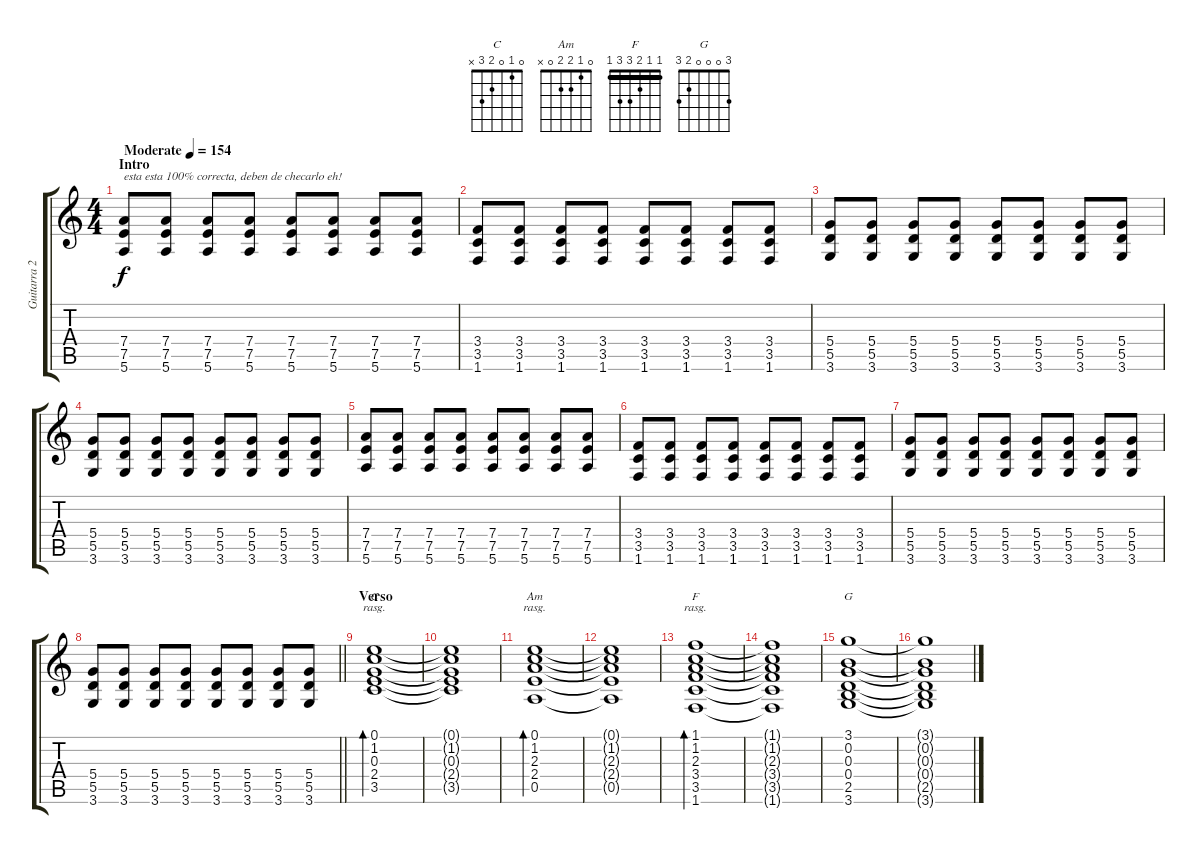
\track ("Guitarra 2" "Guitarra 2") {instrument overdrivenguitar}
\staff {score tabs}
\tuning (E4 B3 G3 D3 A2 E2) {hide}
\chord ("C" 0 1 0 2 3 x)
\chord ("Am" 0 1 2 2 0 x)
\chord ("F" 1 1 2 3 3 1) {barre 1}
\chord ("G" 3 0 0 0 2 3)
\ts (4 4)
\section ("" "Intro")
\tempo (154 "Moderate")
\clef g2
\ks c
(7.4 7.5 5.6).8{txt "esta esta 100% correcta, deben de checarlo eh!" dy f instrument overdrivenguitar} (7.4 7.5 5.6).8 (7.4 7.5 5.6).8 (7.4 7.5 5.6).8 (7.4 7.5 5.6).8 (7.4 7.5 5.6).8 (7.4 7.5 5.6).8 (7.4 7.5 5.6).8 |
(3.4 3.5 1.6).8 (3.4 3.5 1.6).8 (3.4 3.5 1.6).8 (3.4 3.5 1.6).8 (3.4 3.5 1.6).8 (3.4 3.5 1.6).8 (3.4 3.5 1.6).8 (3.4 3.5 1.6).8 |
(5.4 5.5 3.6).8 (5.4 5.5 3.6).8 (5.4 5.5 3.6).8 (5.4 5.5 3.6).8 (5.4 5.5 3.6).8 (5.4 5.5 3.6).8 (5.4 5.5 3.6).8 (5.4 5.5 3.6).8 |
(5.4 5.5 3.6).8 (5.4 5.5 3.6).8 (5.4 5.5 3.6).8 (5.4 5.5 3.6).8 (5.4 5.5 3.6).8 (5.4 5.5 3.6).8 (5.4 5.5 3.6).8 (5.4 5.5 3.6).8 |
(7.4 7.5 5.6).8 (7.4 7.5 5.6).8 (7.4 7.5 5.6).8 (7.4 7.5 5.6).8 (7.4 7.5 5.6).8 (7.4 7.5 5.6).8 (7.4 7.5 5.6).8 (7.4 7.5 5.6).8 |
(3.4 3.5 1.6).8 (3.4 3.5 1.6).8 (3.4 3.5 1.6).8 (3.4 3.5 1.6).8 (3.4 3.5 1.6).8 (3.4 3.5 1.6).8 (3.4 3.5 1.6).8 (3.4 3.5 1.6).8 |
(5.4 5.5 3.6).8 (5.4 5.5 3.6).8 (5.4 5.5 3.6).8 (5.4 5.5 3.6).8 (5.4 5.5 3.6).8 (5.4 5.5 3.6).8 (5.4 5.5 3.6).8 (5.4 5.5 3.6).8 |
\barLineRight lightlight
(5.4 5.5 3.6).8 (5.4 5.5 3.6).8 (5.4 5.5 3.6).8 (5.4 5.5 3.6).8 (5.4 5.5 3.6).8 (5.4 5.5 3.6).8 (5.4 5.5 3.6).8 (5.4 5.5 3.6).8 |
\section ("" "Verso")
(0.1 1.2 0.3 2.4 3.5).1{bd 60 ch "C" rasg ii balance 5 instrument electricguitarclean} |
(0.1{t} 1.2{t} 0.3{t} 2.4{t} 3.5{t}).1 |
(0.1 1.2 2.3 2.4 0.5).1{bd 60 ch "Am" rasg ii} |
(0.1{t} 1.2{t} 2.3{t} 2.4{t} 0.5{t}).1 |
(1.1 1.2 2.3 3.4 3.5 1.6).1{bd 60 ch "F" rasg ii} |
(1.1{t} 1.2{t} 2.3{t} 3.4{t} 3.5{t} 1.6{t}).1 |
(3.1 0.2 0.3 0.4 2.5 3.6).1{ch "G"} |
(3.1{t} 0.2{t} 0.3{t} 0.4{t} 2.5{t} 3.6{t}).1
